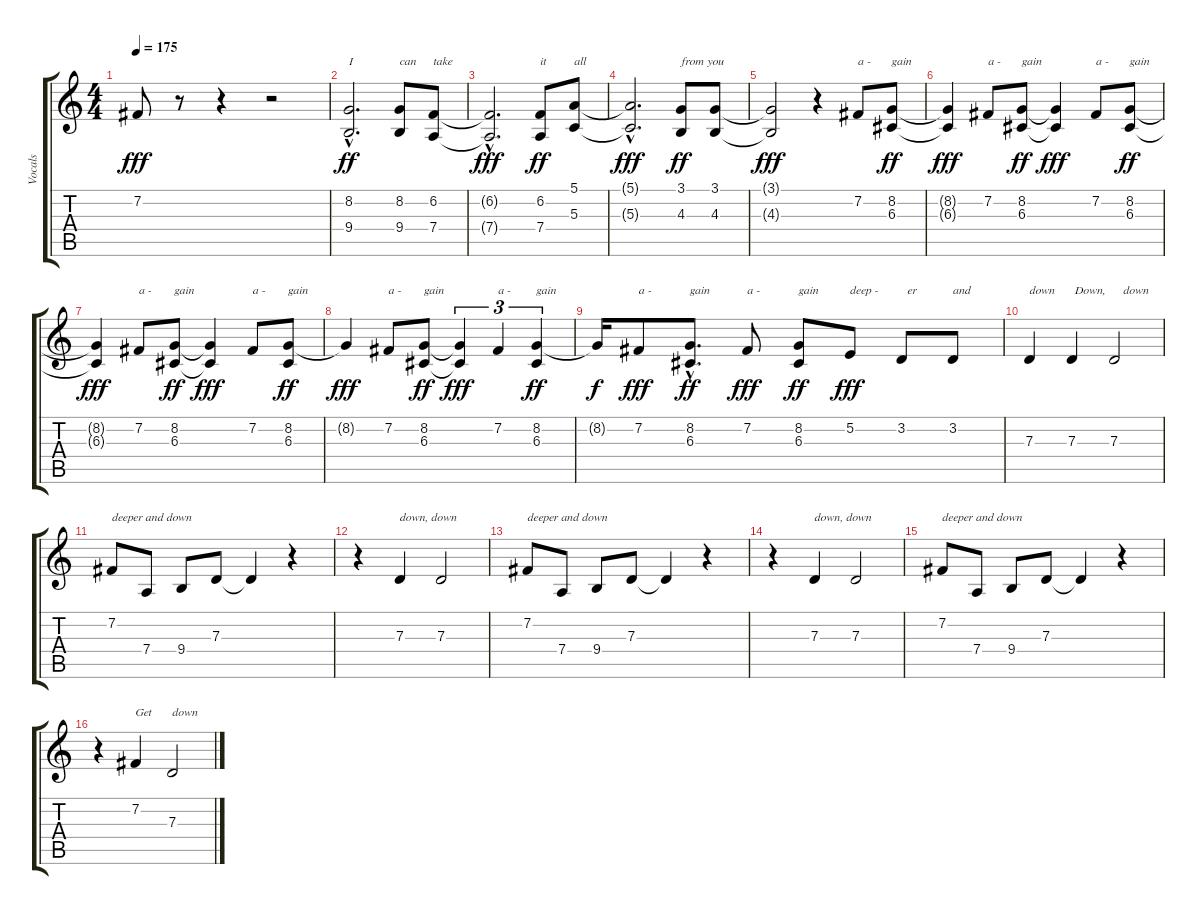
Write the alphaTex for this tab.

\track ("Vocals" "Vocals") {instrument altosax}
\staff {score tabs}
\tuning (E4 B3 G3 D3 A2 E2) {hide}
\ts (4 4)
\tempo 175
\clef g2
\ks c
7.2{t}.8{dy fff} r.8 r.4 r.2 |
(8.2{hac} 9.4{hac}).2{d txt "I" dy ff} (8.2 9.4).8{txt "can"} (6.2 7.4).8{txt "take"} |
(6.2{hac t} 7.4{hac t}).2{d dy fff} (6.2 7.4).8{txt "it" dy ff} (5.1 5.3).8{txt "all"} |
(5.1{hac t} 5.3{hac t}).2{d dy fff} (3.1 4.3).8{txt "from you" dy ff} (3.1 4.3).8 |
(3.1{t} 4.3{t}).2{dy fff} r.4 7.2.8{txt "a -"} (8.2 6.3).8{txt "gain" dy ff} |
(8.2{t} 6.3{t}).4{dy fff} 7.2.8{txt "a -"} (8.2 6.3).8{txt "gain" dy ff} (8.2{t} 6.3{t}).4{dy fff} 7.2.8{txt "a -"} (8.2 6.3).8{txt "gain" dy ff} |
(8.2{t} 6.3{t}).4{dy fff} 7.2.8{txt "a -"} (8.2 6.3).8{txt "gain" dy ff} (8.2{t} 6.3{t}).4{dy fff} 7.2.8{txt "a -"} (8.2 6.3).8{txt "gain" dy ff} |
8.2{t}.4{dy fff} 7.2.8{txt "a -"} (8.2 6.3).8{txt "gain" dy ff} (8.2{t} 6.3{t}).4{tu (3 2) dy fff} 7.2.4{tu (3 2) txt "a -"} (8.2 6.3).4{tu (3 2) txt "gain" dy ff} |
8.2{t}.16{dy f} 7.2.8{txt "a -" dy fff} (8.2{hac} 6.3{hac}).8{d txt "gain" dy ff} 7.2.8{txt "a -" dy fff} (8.2 6.3).8{txt "gain" dy ff} 5.2.8{txt "deep -" dy fff} 3.2.8{txt "  er"} 3.2.8{txt "and"} |
7.3.4{txt "down"} 7.3.4{txt " Down,"} 7.3.2{txt "   down"} |
7.2.8{txt "deeper and down"} 7.4.8 9.4.8 7.3.8 7.3{t}.4 r.4 |
r.4 7.3.4{txt "down, down"} 7.3.2 |
7.2.8{txt "deeper and down"} 7.4.8 9.4.8 7.3.8 7.3{t}.4 r.4 |
r.4 7.3.4{txt "down, down"} 7.3.2 |
7.2.8{txt "deeper and down"} 7.4.8 9.4.8 7.3.8 7.3{t}.4 r.4 |
r.4 7.2.4{txt "Get"} 7.3.2{txt "down"}
